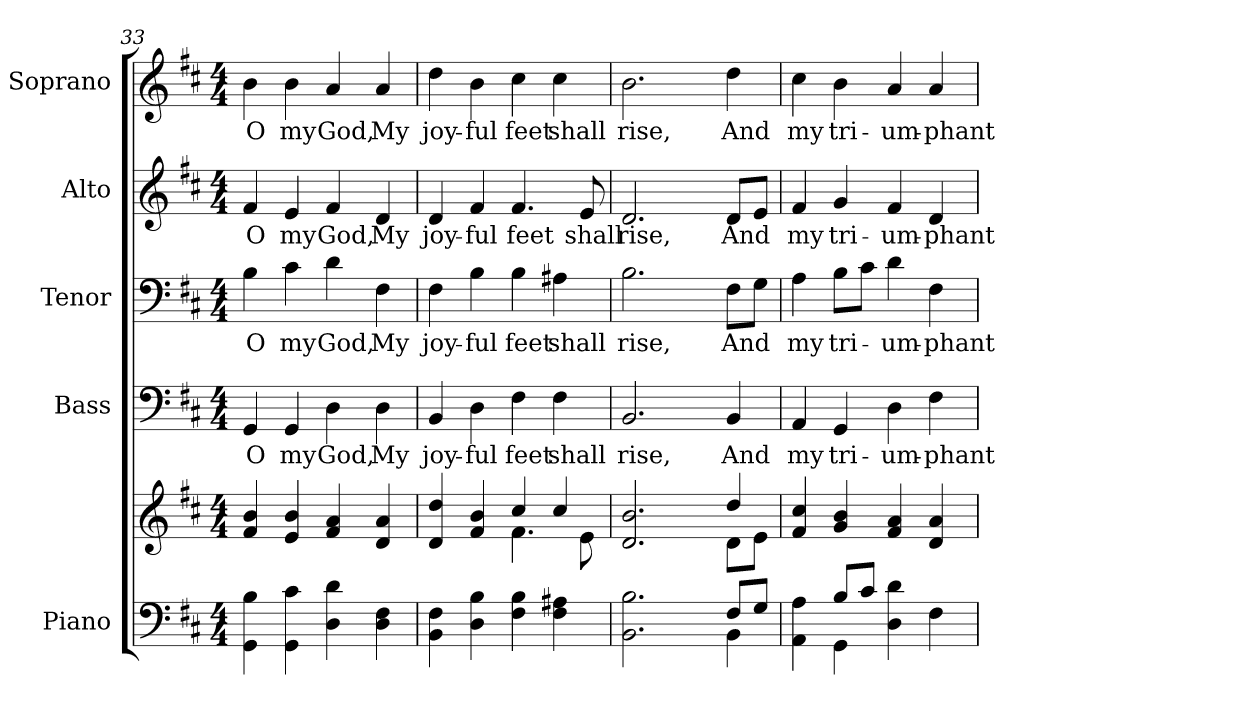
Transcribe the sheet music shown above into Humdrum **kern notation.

**kern	**kern	**kern	**text	**kern	**text	**kern	**text	**kern	**text
*part5	*part5	*part4	*part4	*part3	*part3	*part2	*part2	*part1	*part1
*staff6	*staff5	*staff4	*staff4	*staff3	*staff3	*staff2	*staff2	*staff1	*staff1
*I"Piano	*	*I"Bass	*	*I"Tenor	*	*I"Alto	*	*I"Soprano	*
*I'Pno.	*	*I'B.	*	*I'T.	*	*I'A.	*	*I'S.	*
!!LO:LB:g=z
*clefF4	*clefG2	*clefF4	*	*clefF4	*	*clefG2	*	*clefG2	*
*k[f#c#]	*k[f#c#]	*k[f#c#]	*	*k[f#c#]	*	*k[f#c#]	*	*k[f#c#]	*
*D:	*D:	*D:	*	*D:	*	*D:	*	*D:	*
*M4/4	*M4/4	*M4/4	*	*M4/4	*	*M4/4	*	*M4/4	*
=33	=33	=33	=33	=33	=33	=33	=33	=33	=33
!	!	!	!LO:LY:b:color=#000000	!	!	!	!	!	!
!	!	!	!	!	!LO:LY:b:color=#000000	!	!	!	!
!	!	!	!	!	!	!	!LO:LY:b:color=#000000	!	!
!	!	!	!	!	!	!	!	!	!LO:LY:b:color=#000000
4GGi\ 4Bi	4f#i/ 4bi	4GGi/	O	4Bi\	O	4f#i/	O	4bi\	O
!	!	!	!LO:LY:b:color=#000000	!	!	!	!	!	!
!	!	!	!	!	!LO:LY:b:color=#000000	!	!	!	!
!	!	!	!	!	!	!	!LO:LY:b:color=#000000	!	!
!	!	!	!	!	!	!	!	!	!LO:LY:b:color=#000000
4GGi\ 4c#i	4ei/ 4bi	4GGi/	my	4c#i\	my	4ei/	my	4bi\	my
!	!	!	!LO:LY:b:color=#000000	!	!	!	!	!	!
!	!	!	!	!	!LO:LY:b:color=#000000	!	!	!	!
!	!	!	!	!	!	!	!LO:LY:b:color=#000000	!	!
!	!	!	!	!	!	!	!	!	!LO:LY:b:color=#000000
4Di\ 4di	4f#i/ 4ai	4Di\	God,	4di\	God,	4f#i/	God,	4ai/	God,
!	!	!	!LO:LY:b:color=#000000	!	!	!	!	!	!
!	!	!	!	!	!LO:LY:b:color=#000000	!	!	!	!
!	!	!	!	!	!	!	!LO:LY:b:color=#000000	!	!
!	!	!	!	!	!	!	!	!	!LO:LY:b:color=#000000
4Di\ 4F#i	4di/ 4ai	4Di\	My	4F#i\	My	4di/	My	4ai/	My
=34	=34	=34	=34	=34	=34	=34	=34	=34	=34
*	*^	*	*	*	*	*	*	*	*
!	!	!	!	!LO:LY:b:color=#000000	!	!	!	!	!	!
!	!	!	!	!	!	!LO:LY:b:color=#000000	!	!	!	!
!	!	!	!	!	!	!	!	!LO:LY:b:color=#000000	!	!
!	!	!	!	!	!	!	!	!	!	!LO:LY:b:color=#000000
4BBi\ 4F#i	4di/ 4ddi	2ryy	4BBi/	joy-	4F#i\	joy-	4di/	joy-	4ddi\	joy-
!	!	!	!	!LO:LY:b:color=#000000	!	!	!	!	!	!
!	!	!	!	!	!	!LO:LY:b:color=#000000	!	!	!	!
!	!	!	!	!	!	!	!	!LO:LY:b:color=#000000	!	!
!	!	!	!	!	!	!	!	!	!	!LO:LY:b:color=#000000
4Di\ 4Bi	4f#i/ 4bi	.	4Di\	-ful	4Bi\	-ful	4f#i/	-ful	4bi\	-ful
!	!	!	!	!LO:LY:b:color=#000000	!	!	!	!	!	!
!	!	!	!	!	!	!LO:LY:b:color=#000000	!	!	!	!
!	!	!	!	!	!	!	!	!LO:LY:b:color=#000000	!	!
!	!	!	!	!	!	!	!	!	!	!LO:LY:b:color=#000000
4F#i\ 4Bi	4cc#i/	4.f#i\	4F#i\	feet	4Bi\	feet	4.f#i/	feet	4cc#i\	feet
!	!	!	!	!LO:LY:b:color=#000000	!	!	!	!	!	!
!	!	!	!	!	!	!LO:LY:b:color=#000000	!	!	!	!
!	!	!	!	!	!	!	!	!	!	!LO:LY:b:color=#000000
4F#i\ 4A#Xi	4cc#i/	.	4F#i\	shall	4A#Xi\	shall	.	.	4cc#i\	shall
!	!	!	!	!	!	!	!	!LO:LY:b:color=#000000	!	!
.	.	8ei\	.	.	.	.	8ei/	shall	.	.
!!LO:PB:g=z
=35	=35	=35	=35	=35	=35	=35	=35	=35	=35	=35
*^	*	*	*	*	*	*	*	*	*	*
!	!	!	!	!	!LO:LY:b:color=#000000	!	!	!	!	!	!
!	!	!	!	!	!	!	!LO:LY:b:color=#000000	!	!	!	!
!	!	!	!	!	!	!	!	!	!LO:LY:b:color=#000000	!	!
!	!	!	!	!	!	!	!	!	!	!	!LO:LY:b:color=#000000
2.BBi\ 2.Bi	2ryy	2.di/ 2.bi	2ryy	2.BBi/	rise,	2.Bi\	rise,	2.di/	rise,	2.bi\	rise,
.	4ryy	.	4ryy	.	.	.	.	.	.	.	.
!	!	!	!	!	!LO:LY:b:color=#000000	!	!	!	!	!	!
!	!	!	!	!	!	!	!LO:LY:b:color=#000000	!	!	!	!
!	!	!	!	!	!	!	!	!	!LO:LY:b:color=#000000	!	!
!	!	!	!	!	!	!	!	!	!	!	!LO:LY:b:color=#000000
8F#i/L	4BBi\	4ddi/	8di\L	4BBi/	And	8F#i\L	And	8di/L	And	4ddi\	And
8Gi/J	.	.	8ei\J	.	.	8Gi\J	.	8ei/J	.	.	.
*	*	*v	*v	*	*	*	*	*	*	*	*
=36	=36	=36	=36	=36	=36	=36	=36	=36	=36	=36
*	*	*^	*	*	*	*	*	*	*	*
!	!	!	!	!	!LO:LY:b:color=#000000	!	!	!	!	!	!
*	*	*v	*v	*	*	*	*	*	*	*	*
*	*	*^	*	*	*	*	*	*	*	*
!	!	!	!	!	!	!	!LO:LY:b:color=#000000	!	!	!	!
*	*	*v	*v	*	*	*	*	*	*	*	*
*	*	*^	*	*	*	*	*	*	*	*
!	!	!	!	!	!	!	!	!	!LO:LY:b:color=#000000	!	!
*	*	*v	*v	*	*	*	*	*	*	*	*
*	*	*^	*	*	*	*	*	*	*	*
!	!	!	!	!	!	!	!	!	!	!	!LO:LY:b:color=#000000
*	*	*v	*v	*	*	*	*	*	*	*	*
4AAi\ 4Ai	4ryy	4f#i/ 4cc#i	4AAi/	my	4Ai\	my	4f#i/	my	4cc#i\	my
!	!	!	!	!LO:LY:b:color=#000000	!	!	!	!	!	!
!	!	!	!	!	!	!LO:LY:b:color=#000000	!	!	!	!
!	!	!	!	!	!	!	!	!LO:LY:b:color=#000000	!	!
!	!	!	!	!	!	!	!	!	!	!LO:LY:b:color=#000000
8Bi/L	4GGi\	4gi/ 4bi	4GGi/	tri-	8Bi\L	tri-	4gi/	tri-	4bi\	tri-
8c#i/J	.	.	.	.	8c#i\J	.	.	.	.	.
!	!	!	!	!LO:LY:b:color=#000000	!	!	!	!	!	!
!	!	!	!	!	!	!LO:LY:b:color=#000000	!	!	!	!
!	!	!	!	!	!	!	!	!LO:LY:b:color=#000000	!	!
!	!	!	!	!	!	!	!	!	!	!LO:LY:b:color=#000000
4Di\ 4di	2ryy	4f#i/ 4ai	4Di\	-um-	4di\	-um-	4f#i/	-um-	4ai/	-um-
!	!	!	!	!LO:LY:b:color=#000000	!	!	!	!	!	!
!	!	!	!	!	!	!LO:LY:b:color=#000000	!	!	!	!
!	!	!	!	!	!	!	!	!LO:LY:b:color=#000000	!	!
!	!	!	!	!	!	!	!	!	!	!LO:LY:b:color=#000000
4F#i\	.	4di/ 4ai	4F#i\	-phant	4F#i\	-phant	4di/	-phant	4ai/	-phant
*v	*v	*	*	*	*	*	*	*	*	*
=	=	=	=	=	=	=	=	=	=
*-	*-	*-	*-	*-	*-	*-	*-	*-	*-
